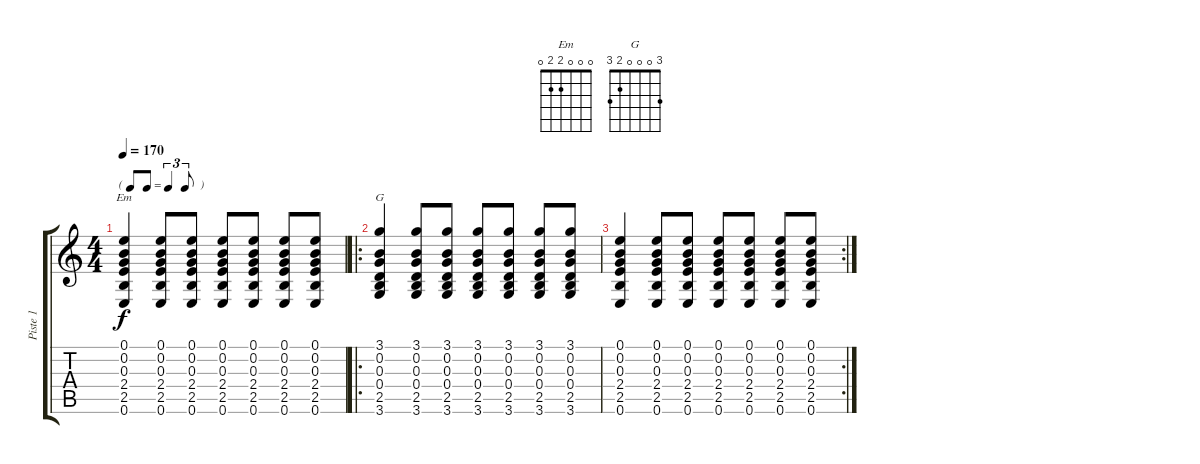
\track ("Piste 1" "Piste 1") {instrument acousticguitarnylon}
\staff {score tabs}
\tuning (E4 B3 G3 D3 A2 E2) {hide}
\chord ("Em" 0 0 0 2 2 0)
\chord ("G" 3 0 0 0 2 3)
\ts (4 4)
\tf triplet8th
\tempo 170
\clef g2
\ks c
(0.1 0.2 0.3 2.4 2.5 0.6).4{ch "Em" dy f} (0.1 0.2 0.3 2.4 2.5 0.6).8 (0.1 0.2 0.3 2.4 2.5 0.6).8 (0.1 0.2 0.3 2.4 2.5 0.6).8 (0.1 0.2 0.3 2.4 2.5 0.6).8 (0.1 0.2 0.3 2.4 2.5 0.6).8 (0.1 0.2 0.3 2.4 2.5 0.6).8 |
\ro
(3.1 0.2 0.3 0.4 2.5 3.6).4{ch "G"} (3.1 0.2 0.3 0.4 2.5 3.6).8 (3.1 0.2 0.3 0.4 2.5 3.6).8 (3.1 0.2 0.3 0.4 2.5 3.6).8 (3.1 0.2 0.3 0.4 2.5 3.6).8 (3.1 0.2 0.3 0.4 2.5 3.6).8 (3.1 0.2 0.3 0.4 2.5 3.6).8 |
\rc 2
(0.1 0.2 0.3 2.4 2.5 0.6).4 (0.1 0.2 0.3 2.4 2.5 0.6).8 (0.1 0.2 0.3 2.4 2.5 0.6).8 (0.1 0.2 0.3 2.4 2.5 0.6).8 (0.1 0.2 0.3 2.4 2.5 0.6).8 (0.1 0.2 0.3 2.4 2.5 0.6).8 (0.1 0.2 0.3 2.4 2.5 0.6).8
